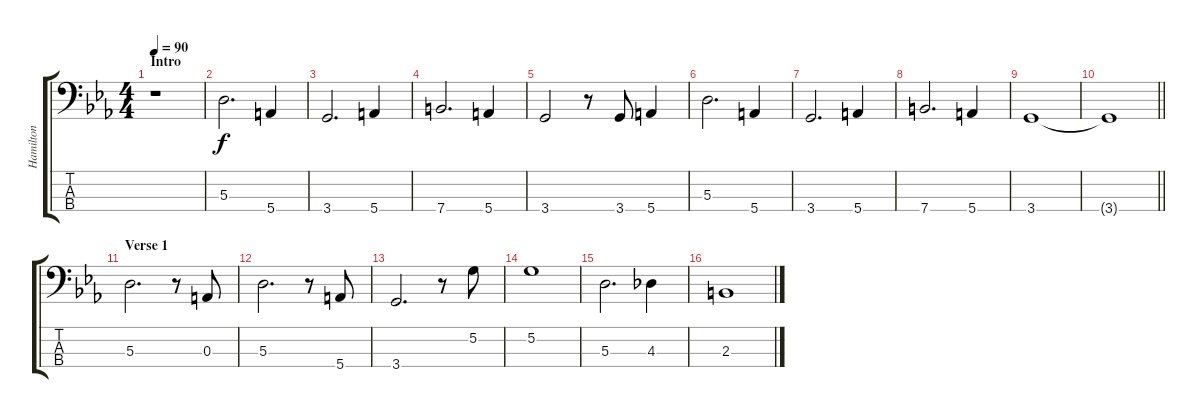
\track ("Hamilton" "Hamilton") {instrument electricbasspick}
\staff {score tabs}
\tuning (G2 D2 A1 E1) {hide}
\ts (4 4)
\section ("" "Intro")
\tempo 90
\clef f4
\ks eb
r.1{dy f instrument electricbasspick} |
5.3.2{d} 5.4.4 |
3.4.2{d} 5.4.4 |
7.4.2{d} 5.4.4 |
3.4.2 r.8 3.4.8 5.4.4 |
5.3.2{d} 5.4.4 |
3.4.2{d} 5.4.4 |
7.4.2{d} 5.4.4 |
3.4.1 |
\barLineRight lightlight
3.4{t}.1 |
\section ("" "Verse 1")
5.3.2{d} r.8 0.3.8 |
5.3.2{d} r.8 5.4.8 |
3.4.2{d} r.8 5.2.8 |
5.2.1 |
5.3.2{d} 4.3.4 |
2.3.1
